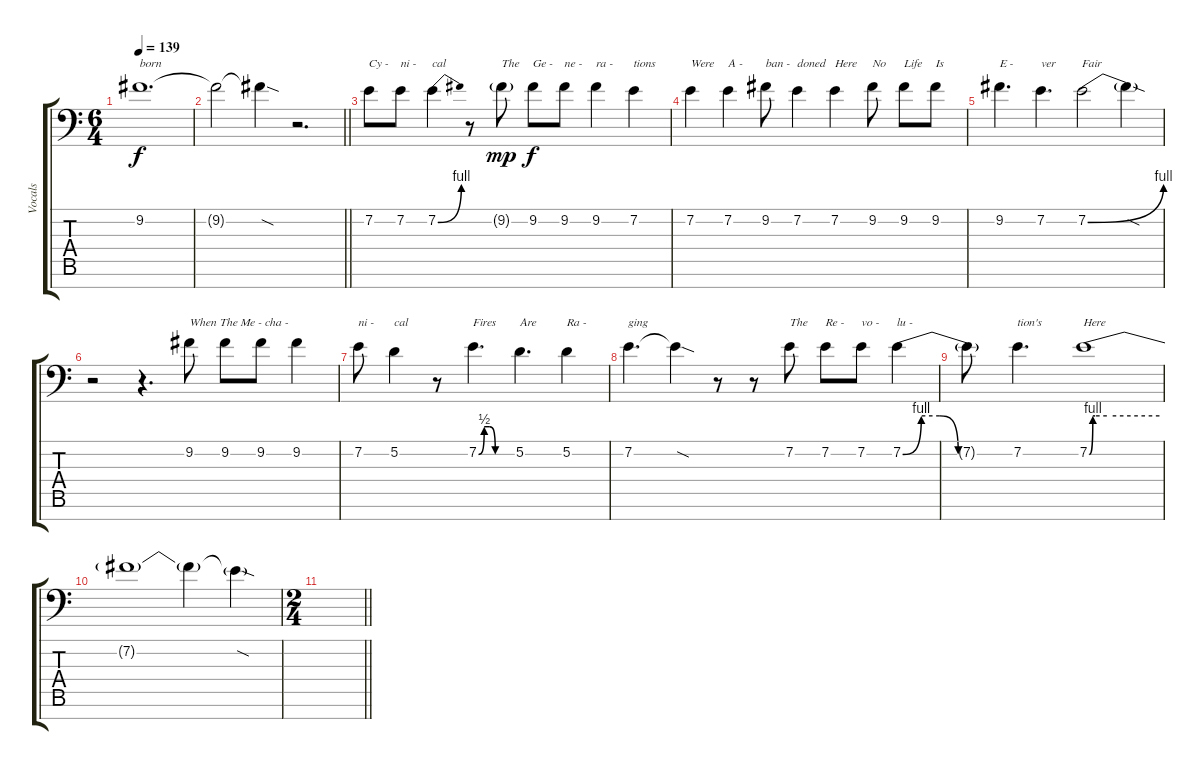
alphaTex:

\track ("Vocals" "Vocals") {instrument bassoon}
\staff {score tabs}
\tuning (D4 A3 E3 D3 A2 E2 A1) {hide}
\ts (6 4)
\tempo 139
\clef f4
\ks c
9.2.1{d txt "born" dy f} |
\barLineRight lightlight
9.2{t}.2 9.2{sod t}.4 r.2{d} |
\section ("" "")
7.2.8{txt "Cy -"} 7.2.8{txt "ni -"} 7.2{be (bend 0 0 60 4)}.4{txt "cal"} r.8 9.2{g}.8{txt "The" dy mp} 9.2.8{txt "Ge - " dy f} 9.2.8{txt "ne - "} 9.2.4{txt "ra - "} 7.2.4{txt "tions"} |
7.2.4{txt "Were"} 7.2.4{txt "A - "} 9.2.8{txt "ban - "} 7.2.4{txt "doned"} 7.2.4{txt "Here"} 9.2.8{txt "No "} 9.2.8{txt "Life"} 9.2.8{txt "Is"} |
9.2.4{d txt "E - "} 7.2.4{d txt "ver"} 7.2{be (bend 0 0 60 4)}.2{txt "Fair"} 7.2{sod t}.4 |
r.2 r.4{d} 9.2.8{txt "When The Me - cha -"} 9.2.8 9.2.8 9.2.4 |
7.2.8{txt "ni - "} 5.2.4{txt "cal"} r.8 7.2{be (custom 0 0 10 2 20 2 30 0 60 0)}.4{d txt "Fires"} 5.2.4{d txt "Are"} 5.2.4{txt "Ra - "} |
7.2.4{d txt "ging"} 7.2{sod t}.4 r.8 r.8 7.2.8{txt "The "} 7.2.8{txt "Re - "} 7.2.8{txt "vo - "} 7.2{be (custom 0 0 10 4 20 4 30 0 60 0)}.4{txt "lu - "} |
7.2{t}.8 7.2.4{d txt "tion's"} 7.2{be (custom 0 0 3 4 5 4 15 4 60 4)}.1{txt "Here"} |
7.2{t}.1 7.2{t}.4 7.2{sod t}.4 |
\ts (2 4)
\barLineRight lightlight
